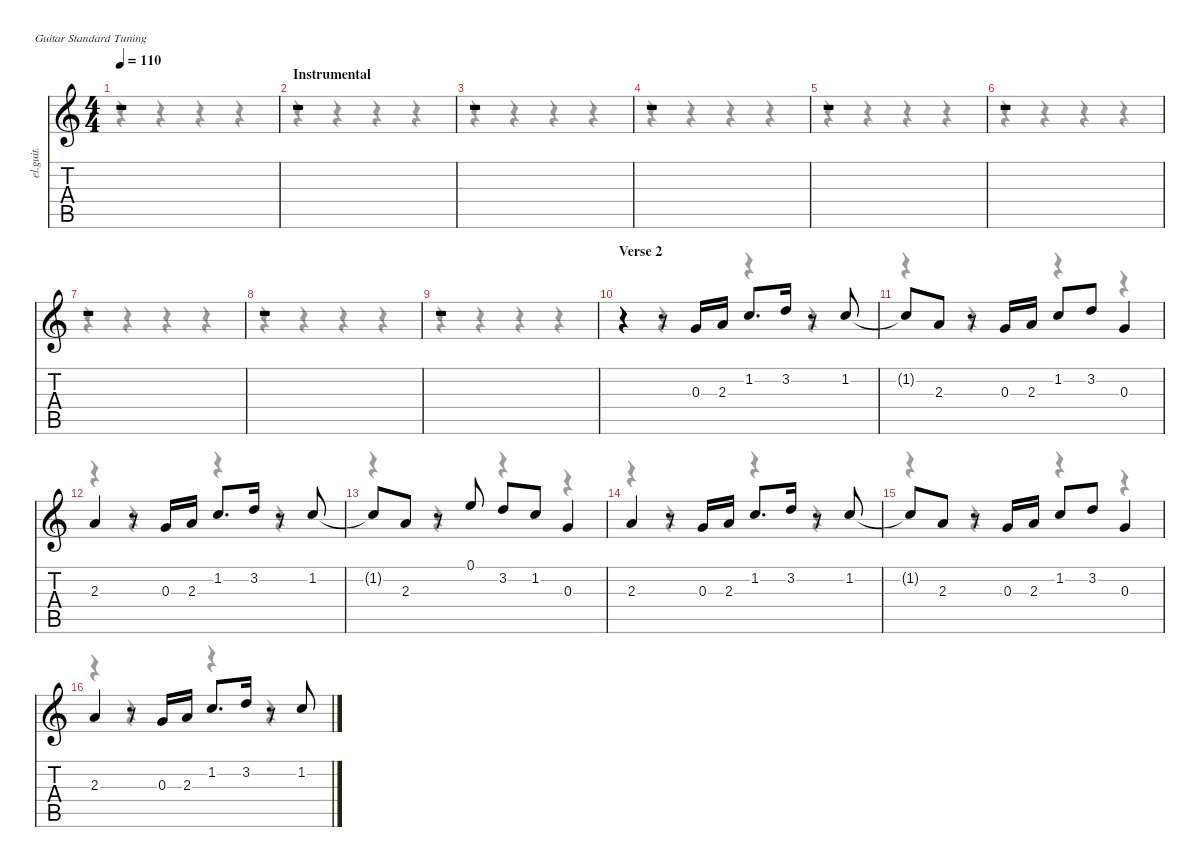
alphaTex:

\defaultSystemsLayout 4
\hideDynamics
\bracketExtendMode nobrackets
\otherSystemsTrackNameOrientation horizontal
\track ("Gtr Clean" "el.guit.") {instrument electricguitarclean}
\staff {score tabs}
\tuning (E4 B3 G3 D3 A2 E2)
\voice
\ts (4 4)
\tempo 110
\clef g2
\ks c
r.1{dy f} |
\section ("" "Instrumental")
r.1 |
r.1 |
r.1 |
r.1 |
r.1 |
r.1 |
r.1 |
r.1 |
\section ("" "Verse 2")
r.4 r.8 0.3.16 2.3.16 1.2.8{d} 3.2.16 r.8 1.2.8 |
1.2{t}.8 2.3.8 r.8 0.3.16 2.3.16 1.2.8 3.2.8 0.3.4 |
2.3.4 r.8 0.3.16 2.3.16 1.2.8{d} 3.2.16 r.8 1.2.8 |
1.2{t}.8 2.3.8 r.8 0.1.8 3.2.8 1.2.8 0.3.4 |
2.3.4 r.8 0.3.16 2.3.16 1.2.8{d} 3.2.16 r.8 1.2.8 |
1.2{t}.8 2.3.8 r.8 0.3.16 2.3.16 1.2.8 3.2.8 0.3.4 |
2.3.4 r.8 0.3.16 2.3.16 1.2.8{d} 3.2.16 r.8 1.2.8
\voice
\clef g2
\ottava regular
\simile none
\ks c
r.4{dy mf} r.4 r.4 r.4 |
r.4 r.4 r.4 r.4 |
r.4 r.4 r.4 r.4 |
r.4 r.4 r.4 r.4 |
r.4 r.4 r.4 r.4 |
r.4 r.4 r.4 r.4 |
r.4 r.4 r.4 r.4 |
r.4 r.4 r.4 r.4 |
r.4 r.4 r.4 r.4 |
r.4 r.4 r.4 r.4 |
r.4 r.4 r.4 r.4 |
r.4 r.4 r.4 r.4 |
r.4 r.4 r.4 r.4 |
r.4 r.4 r.4 r.4 |
r.4 r.4 r.4 r.4 |
r.4 r.4 r.4 r.4
